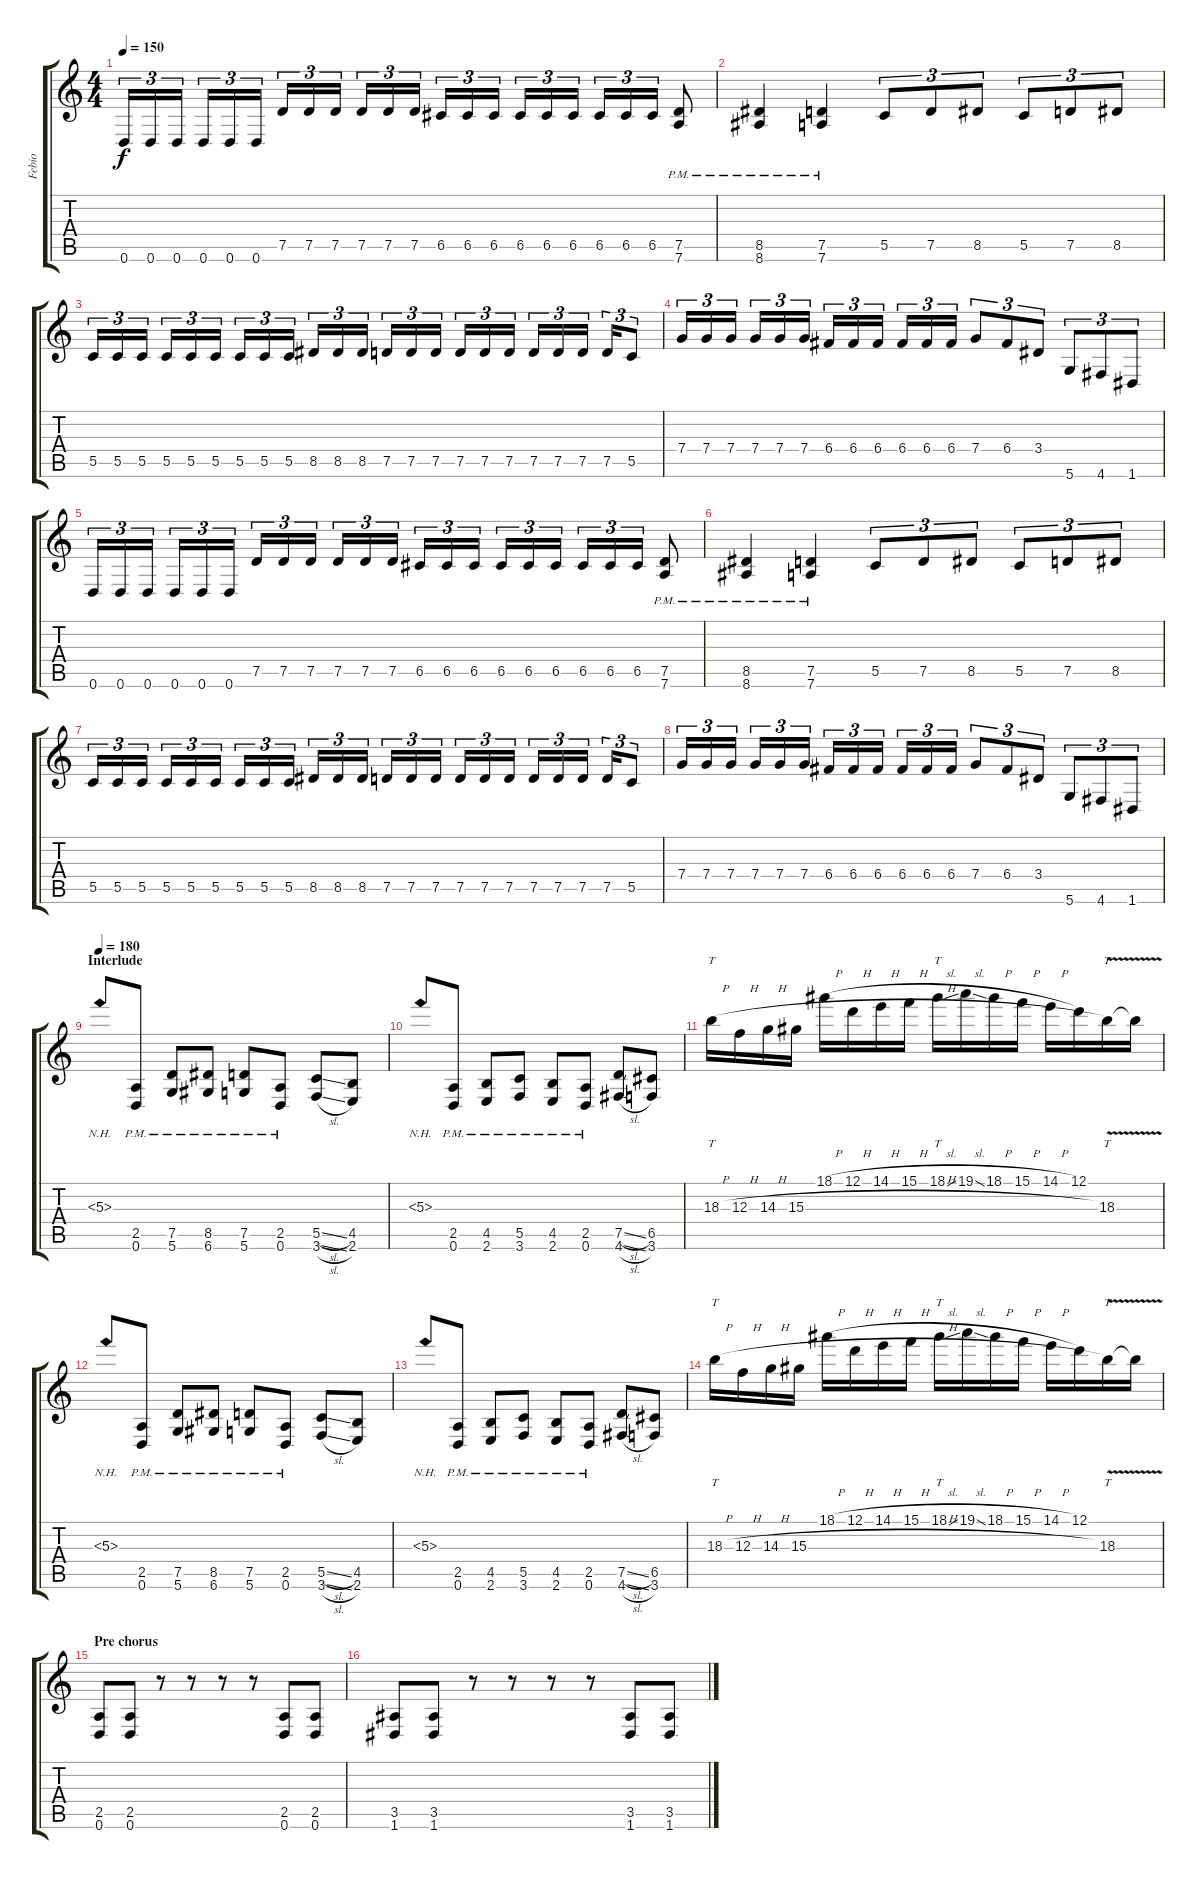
\track ("Febio" "Febio") {instrument distortionguitar}
\staff {score tabs}
\tuning (D4 A3 F3 C3 G2 D2) {hide}
\ts (4 4)
\tempo 150
\clef g2
\ks c
0.6.16{tu (3 2) dy f} 0.6.16{tu (3 2)} 0.6.16{tu (3 2) beam splitsecondary} 0.6.16{tu (3 2)} 0.6.16{tu (3 2)} 0.6.16{tu (3 2)} 7.5.16{tu (3 2)} 7.5.16{tu (3 2)} 7.5.16{tu (3 2) beam splitsecondary} 7.5.16{tu (3 2)} 7.5.16{tu (3 2)} 7.5.16{tu (3 2)} 6.5.16{tu (3 2)} 6.5.16{tu (3 2)} 6.5.16{tu (3 2) beam splitsecondary} 6.5.16{tu (3 2)} 6.5.16{tu (3 2)} 6.5.16{tu (3 2)} 6.5.16{tu (3 2)} 6.5.16{tu (3 2)} 6.5.16{tu (3 2)} (7.5{pm} 7.6{pm}).8 |
(8.5{pm} 8.6{pm}).4 (7.5{pm} 7.6{pm}).4 5.5.8{tu (3 2)} 7.5.8{tu (3 2)} 8.5.8{tu (3 2)} 5.5.8{tu (3 2)} 7.5.8{tu (3 2)} 8.5.8{tu (3 2)} |
5.5.16{tu (3 2)} 5.5.16{tu (3 2)} 5.5.16{tu (3 2) beam splitsecondary} 5.5.16{tu (3 2)} 5.5.16{tu (3 2)} 5.5.16{tu (3 2)} 5.5.16{tu (3 2)} 5.5.16{tu (3 2)} 5.5.16{tu (3 2) beam splitsecondary} 8.5.16{tu (3 2)} 8.5.16{tu (3 2)} 8.5.16{tu (3 2)} 7.5.16{tu (3 2)} 7.5.16{tu (3 2)} 7.5.16{tu (3 2) beam splitsecondary} 7.5.16{tu (3 2)} 7.5.16{tu (3 2)} 7.5.16{tu (3 2)} 7.5.16{tu (3 2)} 7.5.16{tu (3 2)} 7.5.16{tu (3 2) beam splitsecondary} 7.5.16{tu (3 2)} 5.5.8{tu (3 2)} |
7.4.16{tu (3 2)} 7.4.16{tu (3 2)} 7.4.16{tu (3 2) beam splitsecondary} 7.4.16{tu (3 2)} 7.4.16{tu (3 2)} 7.4.16{tu (3 2)} 6.4.16{tu (3 2)} 6.4.16{tu (3 2)} 6.4.16{tu (3 2) beam splitsecondary} 6.4.16{tu (3 2)} 6.4.16{tu (3 2)} 6.4.16{tu (3 2)} 7.4.8{tu (3 2)} 6.4.8{tu (3 2)} 3.4.8{tu (3 2)} 5.6.8{tu (3 2)} 4.6.8{tu (3 2)} 1.6.8{tu (3 2)} |
0.6.16{tu (3 2)} 0.6.16{tu (3 2)} 0.6.16{tu (3 2) beam splitsecondary} 0.6.16{tu (3 2)} 0.6.16{tu (3 2)} 0.6.16{tu (3 2)} 7.5.16{tu (3 2)} 7.5.16{tu (3 2)} 7.5.16{tu (3 2) beam splitsecondary} 7.5.16{tu (3 2)} 7.5.16{tu (3 2)} 7.5.16{tu (3 2)} 6.5.16{tu (3 2)} 6.5.16{tu (3 2)} 6.5.16{tu (3 2) beam splitsecondary} 6.5.16{tu (3 2)} 6.5.16{tu (3 2)} 6.5.16{tu (3 2)} 6.5.16{tu (3 2)} 6.5.16{tu (3 2)} 6.5.16{tu (3 2)} (7.5{pm} 7.6{pm}).8 |
(8.5{pm} 8.6{pm}).4 (7.5{pm} 7.6{pm}).4 5.5.8{tu (3 2)} 7.5.8{tu (3 2)} 8.5.8{tu (3 2)} 5.5.8{tu (3 2)} 7.5.8{tu (3 2)} 8.5.8{tu (3 2)} |
5.5.16{tu (3 2)} 5.5.16{tu (3 2)} 5.5.16{tu (3 2) beam splitsecondary} 5.5.16{tu (3 2)} 5.5.16{tu (3 2)} 5.5.16{tu (3 2)} 5.5.16{tu (3 2)} 5.5.16{tu (3 2)} 5.5.16{tu (3 2) beam splitsecondary} 8.5.16{tu (3 2)} 8.5.16{tu (3 2)} 8.5.16{tu (3 2)} 7.5.16{tu (3 2)} 7.5.16{tu (3 2)} 7.5.16{tu (3 2) beam splitsecondary} 7.5.16{tu (3 2)} 7.5.16{tu (3 2)} 7.5.16{tu (3 2)} 7.5.16{tu (3 2)} 7.5.16{tu (3 2)} 7.5.16{tu (3 2) beam splitsecondary} 7.5.16{tu (3 2)} 5.5.8{tu (3 2)} |
7.4.16{tu (3 2)} 7.4.16{tu (3 2)} 7.4.16{tu (3 2) beam splitsecondary} 7.4.16{tu (3 2)} 7.4.16{tu (3 2)} 7.4.16{tu (3 2)} 6.4.16{tu (3 2)} 6.4.16{tu (3 2)} 6.4.16{tu (3 2) beam splitsecondary} 6.4.16{tu (3 2)} 6.4.16{tu (3 2)} 6.4.16{tu (3 2)} 7.4.8{tu (3 2)} 6.4.8{tu (3 2)} 3.4.8{tu (3 2)} 5.6.8{tu (3 2)} 4.6.8{tu (3 2)} 1.6.8{tu (3 2)} |
\section ("" "Interlude")
\tempo 180
5.3{nh}.8 (2.5{pm} 0.6{pm}).8 (7.5{pm} 5.6{pm}).8 (8.5{pm} 6.6{pm}).8 (7.5{pm} 5.6{pm}).8 (2.5{pm} 0.6{pm}).8 (5.5{sl} 3.6{sl}).8 (4.5 2.6).8 |
5.3{nh}.8 (2.5{pm} 0.6{pm}).8 (4.5{pm} 2.6{pm}).8 (5.5{pm} 3.6{pm}).8 (4.5{pm} 2.6{pm}).8 (2.5{pm} 0.6{pm}).8 (7.5{sl} 4.6{sl}).8 (6.5 3.6).8 |
18.3{h}.16{tt} 12.3{h}.16 14.3{h}.16 15.3{h}.16 18.1{h}.16 12.1{h}.16 14.1{h}.16 15.1{h}.16 18.1{sl}.16{tt} 19.1{sl}.16 18.1{h}.16 15.1{h}.16 14.1{h}.16 12.1.16 18.3{v}.16{tt} 18.3{t}.16 |
5.3{nh}.8 (2.5{pm} 0.6{pm}).8 (7.5{pm} 5.6{pm}).8 (8.5{pm} 6.6{pm}).8 (7.5{pm} 5.6{pm}).8 (2.5{pm} 0.6{pm}).8 (5.5{sl} 3.6{sl}).8 (4.5 2.6).8 |
5.3{nh}.8 (2.5{pm} 0.6{pm}).8 (4.5{pm} 2.6{pm}).8 (5.5{pm} 3.6{pm}).8 (4.5{pm} 2.6{pm}).8 (2.5{pm} 0.6{pm}).8 (7.5{sl} 4.6{sl}).8 (6.5 3.6).8 |
18.3{h}.16{tt} 12.3{h}.16 14.3{h}.16 15.3{h}.16 18.1{h}.16 12.1{h}.16 14.1{h}.16 15.1{h}.16 18.1{sl}.16{tt} 19.1{sl}.16 18.1{h}.16 15.1{h}.16 14.1{h}.16 12.1.16 18.3{v}.16{tt} 18.3{t}.16 |
\section ("" "Pre chorus")
(2.5 0.6).8 (2.5 0.6).8 r.8 r.8 r.8 r.8 (2.5 0.6).8 (2.5 0.6).8 |
(3.5 1.6).8 (3.5 1.6).8 r.8 r.8 r.8 r.8 (3.5 1.6).8 (3.5 1.6).8
